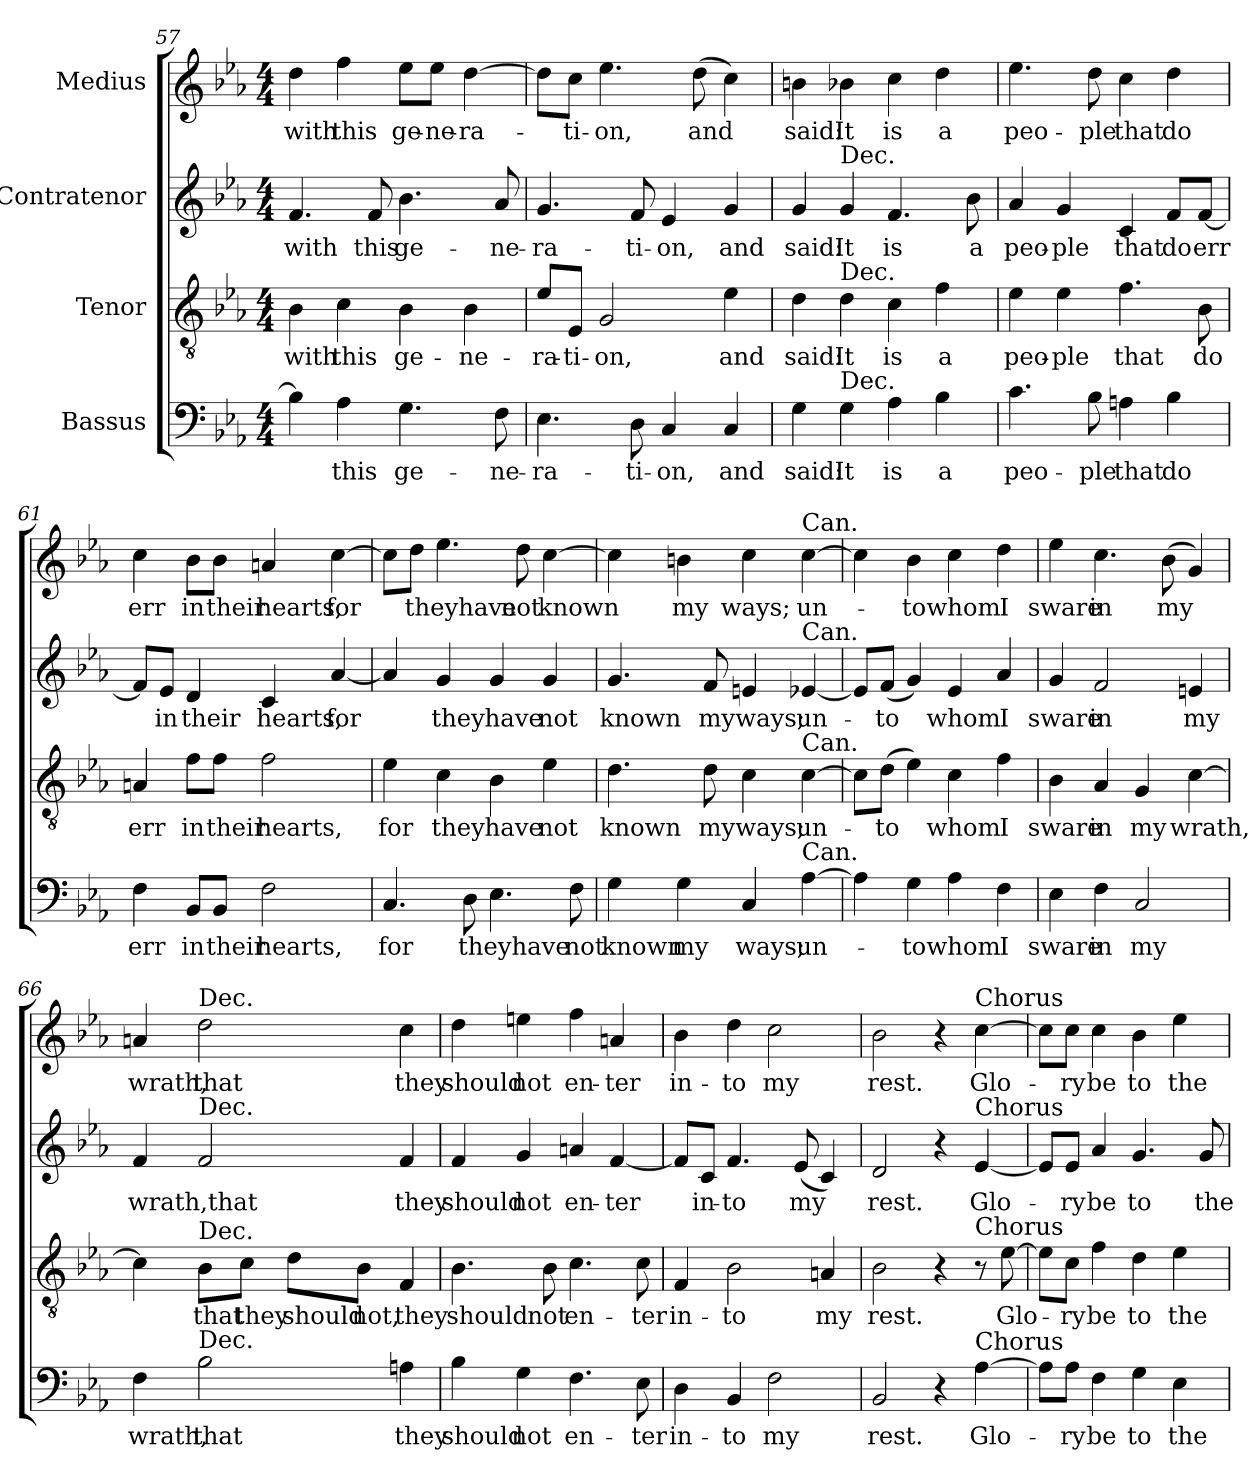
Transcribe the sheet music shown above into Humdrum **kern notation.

**kern	**text	**kern	**text	**kern	**text	**kern	**text
*part4	*part4	*part3	*part3	*part2	*part2	*part1	*part1
*staff4	*staff4	*staff3	*staff3	*staff2	*staff2	*staff1	*staff1
*I"Bassus	*	*I"Tenor	*	*I"Contratenor	*	*I"Medius	*
*clefF4	*	*clefGv2	*	*clefG2	*	*clefG2	*
*k[b-e-a-]	*	*k[b-e-a-]	*	*k[b-e-a-]	*	*k[b-e-a-]	*
*E-:	*	*E-:	*	*E-:	*	*E-:	*
*M4/4	*	*M4/4	*	*M4/4	*	*M4/4	*
=57	=57	=57	=57	=57	=57	=57	=57
!	!	!	!LO:LY:b:cj	!	!LO:LY:b:cj	!	!LO:LY:b:cj
4B-\]	.	4B-\	with	4.f/	with	4dd\	with
!	!LO:LY:b:cj	!	!LO:LY:b:cj	!	!	!	!LO:LY:b:cj
4A-\	this	4c\	this	.	.	4ff\	this
!	!	!	!	!	!LO:LY:b:cj	!	!
.	.	.	.	8f/	this	.	.
!	!LO:LY:b:cj	!	!LO:LY:b:cj	!	!LO:LY:b:cj	!	!LO:LY:b
4.G\	ge-	4B-\	ge-	4.b-\	ge-	8ee-\L	ge-
!	!	!	!	!	!	!	!LO:LY:b:cj
.	.	.	.	.	.	8ee-\J	-ne-
!	!	!	!LO:LY:b:cj	!	!	!	!LO:LY:b:rj
.	.	4B-\	-ne-	.	.	[>4dd\	-ra-
!	!LO:LY:b:cj	!	!	!	!LO:LY:b:cj	!	!
8F\	-ne-	.	.	8a-/	-ne-	.	.
=58	=58	=58	=58	=58	=58	=58	=58
!	!LO:LY:b:cj	!	!LO:LY:b	!	!LO:LY:b:cj	!	!
4.E-\	-ra-	8e-/L	-ra-	4.g/	-ra-	8dd\L]	.
!	!	!	!LO:LY:b:cj	!	!	!	!LO:LY:b
.	.	8E-/J	-ti-	.	.	8cc\J	-ti-
!	!	!	!LO:LY:b:rj	!	!	!	!LO:LY:b:cj
.	.	2G/	-on,	.	.	4.ee-\	-on,
!	!LO:LY:b	!	!	!	!LO:LY:b	!	!
8D\	-ti-	.	.	8f/	-ti-	.	.
!	!LO:LY:b:cj	!	!	!	!LO:LY:b:cj	!	!
4C/	-on,	.	.	4e-/	-on,	.	.
!	!	!	!	!	!	!	!LO:LY:b
.	.	.	.	.	.	(>8dd\	and
!	!LO:LY:b:cj	!	!LO:LY:b:cj	!	!LO:LY:b:cj	!	!
4C/	and	4e-\	and	4g/	and	4cc\)	.
!!LO:PB:g=z
=59	=59	=59	=59	=59	=59	=59	=59
!	!LO:LY:b:cj	!	!LO:LY:b:cj	!	!LO:LY:b:cj	!	!LO:LY:b:cj
4G\	said:	4d\	said:	4g/	said:	4bn\	said:
!	!	!	!	!LO:TX:a:t=Dec.	!	!	!
!	!	!LO:TX:a:t=Dec.	!	!	!	!	!
!LO:TX:a:t=Dec.	!	!	!	!	!	!	!
!	!LO:LY:b:cj	!	!LO:LY:b:cj	!	!LO:LY:b:cj	!	!LO:LY:b:cj
4G\	It	4d\	It	4g/	It	4b-X\	It
!	!LO:LY:b:cj	!	!LO:LY:b:cj	!	!LO:LY:b:cj	!	!LO:LY:b:cj
4A-\	is	4c\	is	4.f/	is	4cc\	is
!	!LO:LY:b:cj	!	!LO:LY:b:cj	!	!	!	!LO:LY:b:cj
4B-\	a	4f\	a	.	.	4dd\	a
!	!	!	!	!	!LO:LY:b:cj	!	!
.	.	.	.	8b-\	a	.	.
=60	=60	=60	=60	=60	=60	=60	=60
!	!LO:LY:b:cj	!	!LO:LY:b	!	!LO:LY:b	!	!LO:LY:b:cj
4.c\	peo-	4e-\	peo-	4a-/	peo-	4.ee-\	peo-
!	!	!	!LO:LY:b:rj	!	!LO:LY:b:rj	!	!
.	.	4e-\	-ple	4g/	-ple	.	.
!	!LO:LY:b:cj	!	!	!	!	!	!LO:LY:b:cj
8B-\	-ple	.	.	.	.	8dd\	-ple
!	!LO:LY:b:cj	!	!LO:LY:b:cj	!	!LO:LY:b:cj	!	!LO:LY:b:cj
4An\	that	4.f\	that	4c/	that	4cc\	that
!	!LO:LY:b:cj	!	!	!	!LO:LY:b:cj	!	!LO:LY:b:cj
4B-\	do	.	.	8f/L	do	4dd\	do
!	!	!	!LO:LY:b:cj	!	!LO:LY:b	!	!
.	.	8B-\	do	[<8f/J	err	.	.
=61	=61	=61	=61	=61	=61	=61	=61
!	!LO:LY:b:cj	!	!LO:LY:b:cj	!	!	!	!LO:LY:b:cj
4F\	err	4An/	err	8f/L]	.	4cc\	err
!	!	!	!	!	!LO:LY:b:cj	!	!
.	.	.	.	8e-/J	in	.	.
!	!LO:LY:b:cj	!	!LO:LY:b:cj	!	!LO:LY:b:cj	!	!LO:LY:b:cj
8BB-/L	in	8f\L	in	4d/	their	8b-\L	in
!	!LO:LY:b:cj	!	!LO:LY:b:cj	!	!	!	!LO:LY:b:cj
8BB-/J	their	8f\J	their	.	.	8b-\J	their
!	!LO:LY:b:cj	!	!LO:LY:b:cj	!	!LO:LY:b:cj	!	!LO:LY:b:cj
2F\	hearts,	2f\	hearts,	4c/	hearts,	4an/	hearts,
!	!	!	!	!	!LO:LY:b	!	!LO:LY:b
.	.	.	.	[<4a-/	for	[>4cc\	for
=62	=62	=62	=62	=62	=62	=62	=62
!	!LO:LY:b:cj	!	!LO:LY:b:cj	!	!	!	!
4.C/	for	4e-\	for	4a-/]	.	8cc\L]	.
!	!	!	!	!	!	!	!LO:LY:b
.	.	.	.	.	.	8dd\J	theyhave
!	!	!	!LO:LY:b:cj	!	!LO:LY:b:cj	!	!
.	.	4c\	they	4g/	they	4.ee-\	.
!	!LO:LY:b	!	!	!	!	!	!
8D\	theyhave	.	.	.	.	.	.
!	!	!	!LO:LY:b:cj	!	!LO:LY:b:cj	!	!
4.E-\	.	4B-\	have	4g/	have	.	.
!	!	!	!	!	!	!	!LO:LY:b:cj
.	.	.	.	.	.	8dd\	not
!	!	!	!LO:LY:b:cj	!	!LO:LY:b:cj	!	!LO:LY:b
.	.	4e-\	not	4g/	not	[<4cc\	known
!	!LO:LY:b:cj	!	!	!	!	!	!
8F\	not	.	.	.	.	.	.
!!LO:LB:g=z
=63	=63	=63	=63	=63	=63	=63	=63
!	!LO:LY:b:cj	!	!LO:LY:b:cj	!	!LO:LY:b:cj	!	!
4G\	known	4.d\	known	4.g/	known	4cc\]	.
!	!LO:LY:b:cj	!	!	!	!	!	!LO:LY:b:cj
4G\	my	.	.	.	.	4bn\	my
!	!	!	!LO:LY:b:cj	!	!LO:LY:b:cj	!	!
.	.	8d\	my	8f/	my	.	.
!	!LO:LY:b:cj	!	!LO:LY:b:cj	!	!LO:LY:b:cj	!	!LO:LY:b:cj
4C/	ways;	4c\	ways;	4en/	ways;	4cc\	ways;
!	!	!	!	!	!	!LO:TX:a:t=Can.	!
!	!	!	!	!LO:TX:a:t=Can.	!	!	!
!	!	!LO:TX:a:t=Can.	!	!	!	!	!
!LO:TX:a:t=Can.	!	!	!	!	!	!	!
!	!LO:LY:b:cj	!	!LO:LY:b:cj	!	!LO:LY:b:cj	!	!LO:LY:b:cj
[>4A-\	un-	[>4c\	un-	[<4e-X/	un-	[>4cc\	un-
=64	=64	=64	=64	=64	=64	=64	=64
4A-\]	.	8c\L]	.	8e-/L]	.	4cc\]	.
!	!	!	!LO:LY:b:cj	!	!LO:LY:b:cj	!	!
.	.	(>8d\J	-to	(<8f/J	-to	.	.
!	!LO:LY:b:cj	!	!	!	!	!	!LO:LY:b:cj
4G\	-to	4e-\)	.	4g/)	.	4b-\	-to
!	!LO:LY:b:cj	!	!LO:LY:b:cj	!	!LO:LY:b:cj	!	!LO:LY:b:cj
4A-\	whom	4c\	whom	4e-/	whom	4cc\	whom
!	!LO:LY:b:cj	!	!LO:LY:b:cj	!	!LO:LY:b:cj	!	!LO:LY:b:cj
4F\	I	4f\	I	4a-/	I	4dd\	I
=65	=65	=65	=65	=65	=65	=65	=65
!	!LO:LY:b:cj	!	!LO:LY:b:cj	!	!LO:LY:b:cj	!	!LO:LY:b:cj
4E-\	sware	4B-\	sware	4g/	sware	4ee-\	sware
!	!LO:LY:b:cj	!	!LO:LY:b:cj	!	!LO:LY:b:cj	!	!LO:LY:b:cj
4F\	in	4A-/	in	2f/	in	4.cc\	in
!	!LO:LY:b:cj	!	!LO:LY:b:cj	!	!	!	!
2C/	my	4G/	my	.	.	.	.
!	!	!	!	!	!	!	!LO:LY:b
.	.	.	.	.	.	(>8b-\	my
!	!	!	!LO:LY:b	!	!LO:LY:b:cj	!	!
.	.	[>4c\	wrath,	4en/	my	4g/)	.
=66	=66	=66	=66	=66	=66	=66	=66
!	!LO:LY:b:cj	!	!	!	!LO:LY:b	!	!LO:LY:b:cj
4F\	wrath,	4c\]	.	4f/	wrath,that	4an/	wrath,
!	!	!	!	!	!	!LO:TX:a:t=Dec.	!
!	!	!	!	!LO:TX:a:t=Dec.	!	!	!
!	!	!LO:TX:a:t=Dec.	!	!	!	!	!
!LO:TX:a:t=Dec.	!	!	!	!	!	!	!
!	!LO:LY:b:cj	!	!LO:LY:b:cj	!	!	!	!LO:LY:b:cj
2B-\	that	8B-\L	that	2f/	.	2dd\	that
!	!	!	!LO:LY:b:cj	!	!	!	!
.	.	8c\J	they	.	.	.	.
!	!	!	!LO:LY:b:cj	!	!	!	!
.	.	8d\L	should	.	.	.	.
!	!	!	!LO:LY:b:cj	!	!	!	!
.	.	8B-\J	not,	.	.	.	.
!	!LO:LY:b:cj	!	!LO:LY:b:cj	!	!LO:LY:b:cj	!	!LO:LY:b:cj
4An\	they	4F/	they	4f/	they	4cc\	they
!!LO:LB:g=z
=67	=67	=67	=67	=67	=67	=67	=67
!	!LO:LY:b:cj	!	!LO:LY:b:cj	!	!LO:LY:b:cj	!	!LO:LY:b:cj
4B-\	should	4.B-\	should	4f/	should	4dd\	should
!	!LO:LY:b:cj	!	!	!	!LO:LY:b:cj	!	!LO:LY:b:cj
4G\	not	.	.	4g/	not	4een\	not
!	!	!	!LO:LY:b:cj	!	!	!	!
.	.	8B-\	not	.	.	.	.
!	!LO:LY:b:cj	!	!LO:LY:b:cj	!	!LO:LY:b:cj	!	!LO:LY:b:cj
4.F\	en-	4.c\	en-	4an/	en-	4ff\	en-
!	!	!	!	!	!LO:LY:b:cj	!	!LO:LY:b:cj
.	.	.	.	[<4f/	-ter	4an/	-ter
!	!LO:LY:b:cj	!	!LO:LY:b:cj	!	!	!	!
8E-\	-ter	8c\	-ter	.	.	.	.
=68	=68	=68	=68	=68	=68	=68	=68
!	!LO:LY:b:cj	!	!LO:LY:b:cj	!	!	!	!LO:LY:b:cj
4D\	in-	4F/	in-	8f/L]	.	4b-\	in-
!	!	!	!	!	!LO:LY:b	!	!
.	.	.	.	8c/J	in-	.	.
!	!LO:LY:b:cj	!	!LO:LY:b:cj	!	!LO:LY:b:rj	!	!LO:LY:b:cj
4BB-/	-to	2B-\	-to	4.f/	-to	4dd\	-to
!	!LO:LY:b:cj	!	!	!	!	!	!LO:LY:b:cj
2F\	my	.	.	.	.	2cc\	my
!	!	!	!	!	!LO:LY:b	!	!
.	.	.	.	(<8e-/	my	.	.
!	!	!	!LO:LY:b:cj	!	!	!	!
.	.	4An/	my	4c/)	.	.	.
=69	=69	=69	=69	=69	=69	=69	=69
!	!LO:LY:b:cj	!	!LO:LY:b:cj	!	!LO:LY:b:cj	!	!LO:LY:b:cj
2BB-/	rest.	2B-\	rest.	2d/	rest.	2b-\	rest.
4r	.	4r	.	4r	.	4r	.
!	!	!	!	!	!	!LO:TX:a:t=Chorus	!
!	!	!	!	!LO:TX:a:t=Chorus	!	!	!
!	!	!LO:TX:a:t=Chorus	!	!	!	!	!
!LO:TX:a:t=Chorus	!	!	!	!	!	!	!
!	!LO:LY:b:cj	!	!	!	!LO:LY:b:cj	!	!LO:LY:b:cj
[>4A-\	Glo-	8r	.	[<4e-/	Glo-	[>4cc\	Glo-
!	!	!	!LO:LY:b:cj	!	!	!	!
.	.	[>8e-\	Glo-	.	.	.	.
=70	=70	=70	=70	=70	=70	=70	=70
8A-\L]	.	8e-\L]	.	8e-/L]	.	8cc\L]	.
!	!LO:LY:b:cj	!	!LO:LY:b:cj	!	!LO:LY:b:cj	!	!LO:LY:b:cj
8A-\J	-ry	8c\J	-ry	8e-/J	-ry	8cc\J	-ry
!	!LO:LY:b:cj	!	!LO:LY:b:cj	!	!LO:LY:b:cj	!	!LO:LY:b:cj
4F\	be	4f\	be	4a-/	be	4cc\	be
!	!LO:LY:b:cj	!	!LO:LY:b:cj	!	!LO:LY:b:cj	!	!LO:LY:b:cj
4G\	to	4d\	to	4.g/	to	4b-\	to
!	!LO:LY:b:cj	!	!LO:LY:b:cj	!	!	!	!LO:LY:b:cj
4E-\	the	4e-\	the	.	.	4ee-\	the
!	!	!	!	!	!LO:LY:b:cj	!	!
.	.	.	.	8g/	the	.	.
=	=	=	=	=	=	=	=
*-	*-	*-	*-	*-	*-	*-	*-
